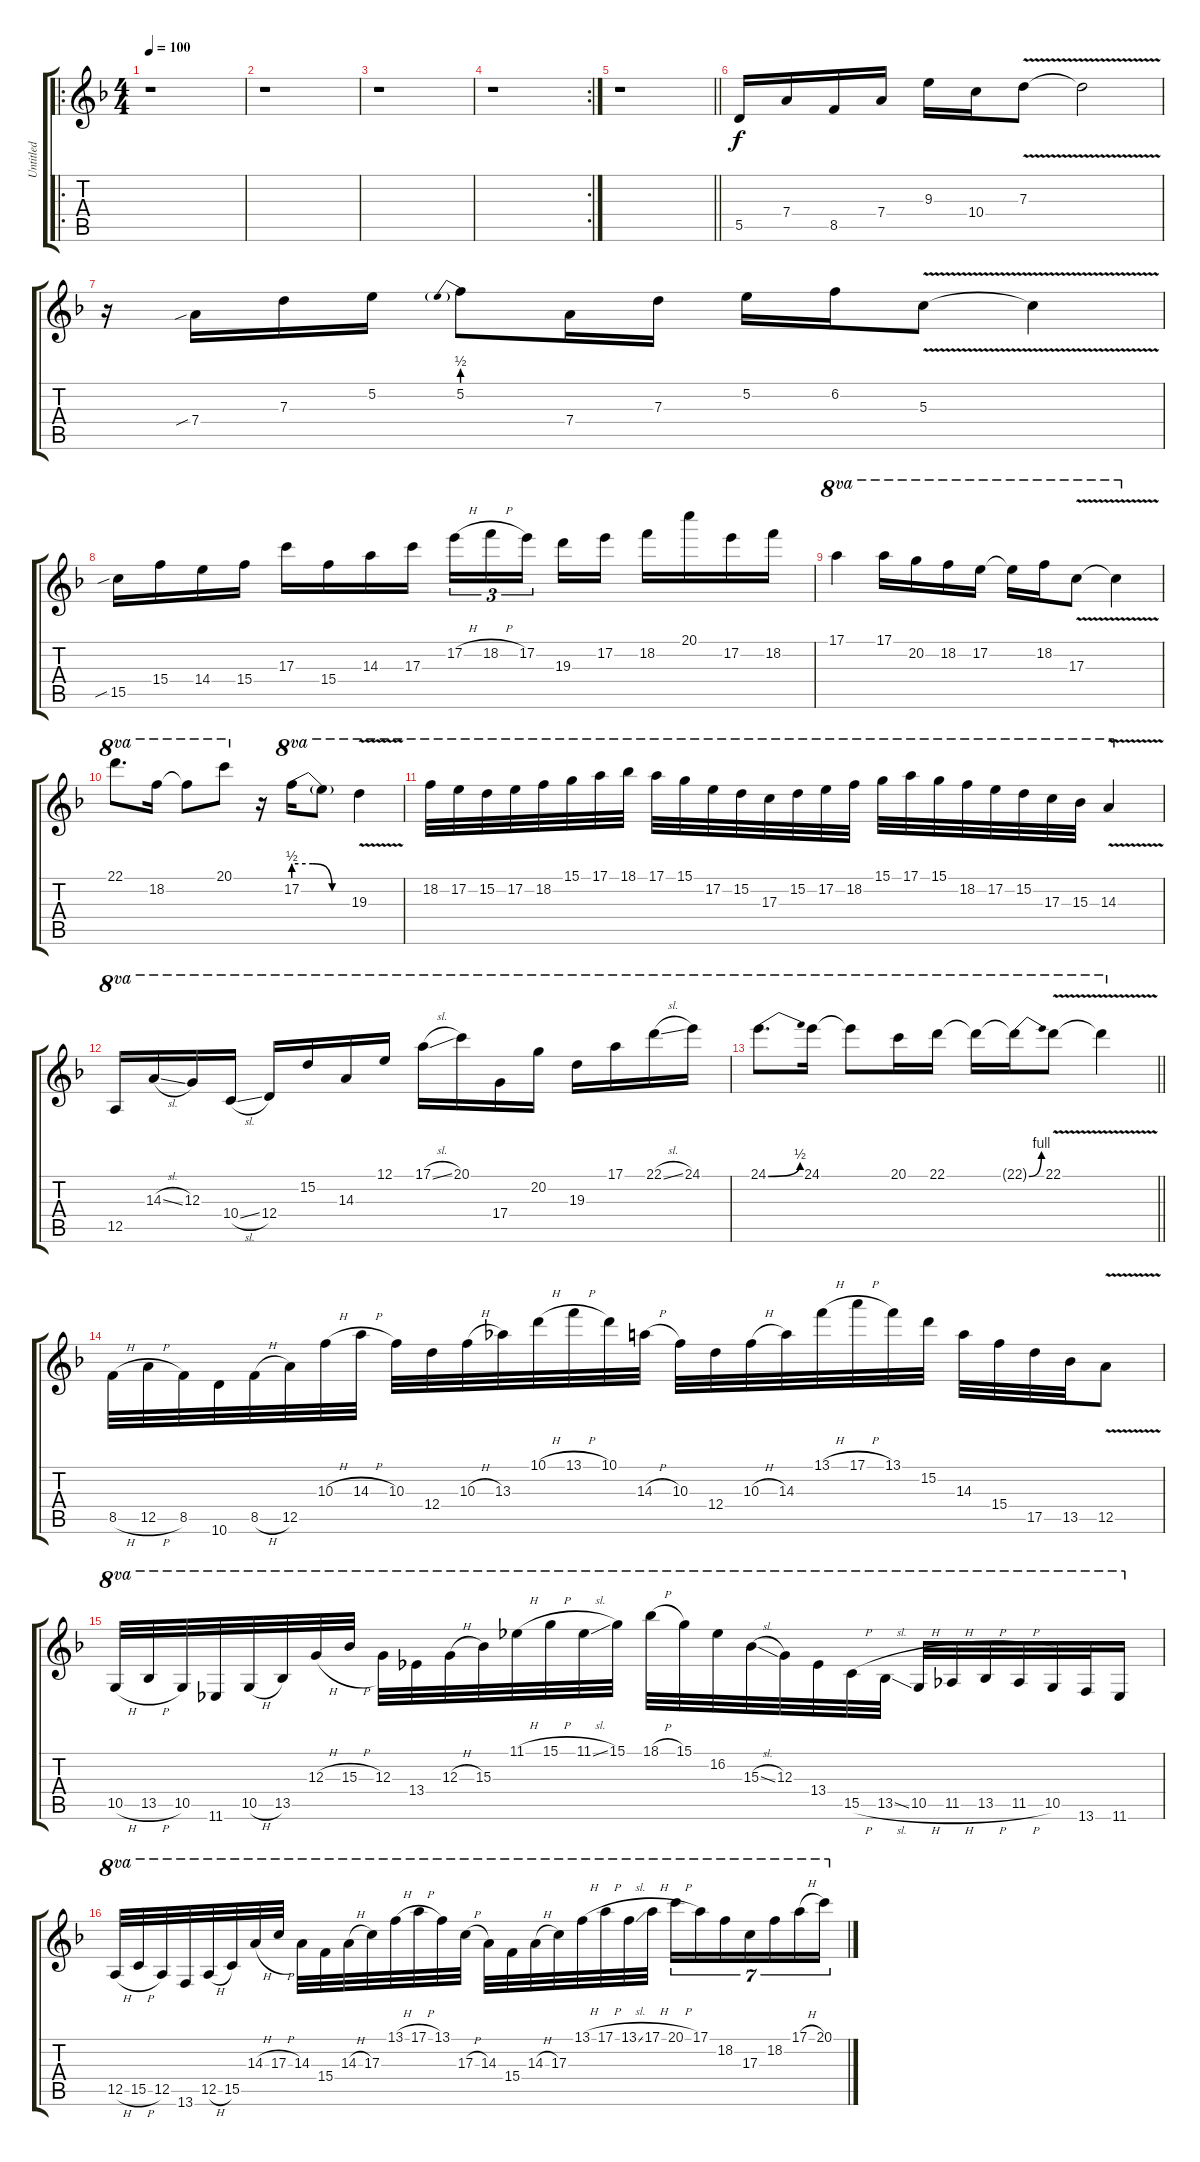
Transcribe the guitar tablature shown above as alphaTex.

\track ("Untitled" "Untitled") {instrument overdrivenguitar}
\staff {score tabs}
\tuning (E4 B3 G3 D3 A2 E2) {hide}
\ro
\ts (4 4)
\tempo 100
\clef g2
\ks f
r.1{dy f instrument overdrivenguitar} |
r.1 |
r.1 |
\rc 2
r.1 |
\barLineRight lightlight
r.1 |
5.5.16 7.4.16 8.5.16 7.4.16 9.3.16 10.4.16 7.3{v}.8 7.3{v t}.2 |
r.16 7.4{sib}.16 7.3.16 5.2.16 5.2{be (prebend 0 2 60 2)}.8 7.4.16 7.3.16 5.2.16 6.2.16 5.3{v}.8 5.3{v t}.4 |
15.5{sib}.16 15.4.16 14.4.16 15.4.16 17.3.16 15.4.16 14.3.16 17.3.16 17.2{h}.16{tu (3 2)} 18.2{h}.16{tu (3 2)} 17.2.16{tu (3 2) beam splitsecondary} 19.3.16 17.2.16 18.2.16 20.1.16 17.2.16 18.2.16 |
17.1.4{ot 8va} 17.1.16{ot 8va} 20.2.16{ot 8va} 18.2.16{ot 8va} 17.2.16{ot 8va} 17.2{t}.16{ot 8va} 18.2.16{ot 8va} 17.3{v}.8{ot 8va} 17.3{v t}.4{ot 8va} |
22.1.8{d ot 8va} 18.2.16{ot 8va} 18.2{t}.8{ot 8va} 20.1.8{ot 8va} r.16 17.2{be (custom 0 2 20 2 40 0 60 0)}.16{ot 8va} 17.2{t}.8{ot 8va} 19.3{v}.4{ot 8va} |
18.2.32{ot 8va} 17.2.32{ot 8va} 15.2.32{ot 8va} 17.2.32{ot 8va} 18.2.32{ot 8va} 15.1.32{ot 8va} 17.1.32{ot 8va} 18.1.32{ot 8va} 17.1.32{ot 8va} 15.1.32{ot 8va} 17.2.32{ot 8va} 15.2.32{ot 8va} 17.3.32{ot 8va} 15.2.32{ot 8va} 17.2.32{ot 8va} 18.2.32{ot 8va} 15.1.32{ot 8va} 17.1.32{ot 8va} 15.1.32{ot 8va} 18.2.32{ot 8va} 17.2.32{ot 8va} 15.2.32{ot 8va} 17.3.32{ot 8va} 15.3.32{ot 8va} 14.3{v}.4{ot 8va} |
12.5.16{ot 8va} 14.3{sl}.16{ot 8va} 12.3.16{ot 8va} 10.4{sl}.16{ot 8va} 12.4.16{ot 8va} 15.2.16{ot 8va} 14.3.16{ot 8va} 12.1.16{ot 8va} 17.1{sl}.16{ot 8va} 20.1.16{ot 8va} 17.4.16{ot 8va} 20.2.16{ot 8va} 19.3.16{ot 8va} 17.1.16{ot 8va} 22.1{sl}.16{ot 8va} 24.1.16{ot 8va} |
\barLineRight lightlight
24.1{be (bend 0 0 60 2)}.8{d ot 8va} 24.1.16{ot 8va} 24.1{t}.8{ot 8va} 20.1.16{ot 8va} 22.1.16{ot 8va} 22.1{t}.16{ot 8va} 22.1{be (bend 0 0 60 4) t}.16{ot 8va} 22.1{v}.8{ot 8va} 22.1{v t}.4{ot 8va} |
8.5{h}.32 12.5{h}.32 8.5.32 10.6.32 8.5{h}.32 12.5.32 10.3{h}.32 14.3{h}.32 10.3.32 12.4.32 10.3{h}.32 13.3.32 10.1{h}.32 13.1{h}.32 10.1.32 14.3{h}.32 10.3.32 12.4.32 10.3{h}.32 14.3.32 13.1{h}.32 17.1{h}.32 13.1.32 15.2.32 14.3.32 15.4.32 17.5.32 13.5.32 12.5{v}.8 |
10.5{h}.32{ot 8va} 13.5{h}.32{ot 8va} 10.5.32{ot 8va} 11.6.32{ot 8va} 10.5{h}.32{ot 8va} 13.5.32{ot 8va} 12.3{h}.32{ot 8va} 15.3{h}.32{ot 8va} 12.3.32{ot 8va} 13.4.32{ot 8va} 12.3{h}.32{ot 8va} 15.3.32{ot 8va} 11.1{h}.32{ot 8va} 15.1{h}.32{ot 8va} 11.1{sl}.32{ot 8va} 15.1.32{ot 8va} 18.1{h}.32{ot 8va} 15.1.32{ot 8va} 16.2.32{ot 8va} 15.3{sl}.32{ot 8va} 12.3.32{ot 8va} 13.4.32{ot 8va} 15.5{h}.32{ot 8va} 13.5{sl}.32{ot 8va} 10.5{h}.32{ot 8va} 11.5{h}.32{ot 8va} 13.5{h}.32{ot 8va} 11.5{h}.32{ot 8va} 10.5.32{ot 8va} 13.6.32{ot 8va} 11.6.16{ot 8va} |
12.5{h}.32{ot 8va} 15.5{h}.32{ot 8va} 12.5.32{ot 8va} 13.6.32{ot 8va} 12.5{h}.32{ot 8va} 15.5.32{ot 8va} 14.3{h}.32{ot 8va} 17.3{h}.32{ot 8va} 14.3.32{ot 8va} 15.4.32{ot 8va} 14.3{h}.32{ot 8va} 17.3.32{ot 8va} 13.1{h}.32{ot 8va} 17.1{h}.32{ot 8va} 13.1.32{ot 8va} 17.3{h}.32{ot 8va} 14.3.32{ot 8va} 15.4.32{ot 8va} 14.3{h}.32{ot 8va} 17.3.32{ot 8va} 13.1{h}.32{ot 8va} 17.1{h}.32{ot 8va} 13.1{sl}.32{ot 8va} 17.1{h}.32{ot 8va} 20.1{h}.16{tu (7 4) ot 8va} 17.1.16{tu (7 4) ot 8va} 18.2.16{tu (7 4) ot 8va} 17.3.16{tu (7 4) ot 8va} 18.2.16{tu (7 4) ot 8va} 17.1{h}.16{tu (7 4) ot 8va} 20.1{sl}.16{tu (7 4) ot 8va}
